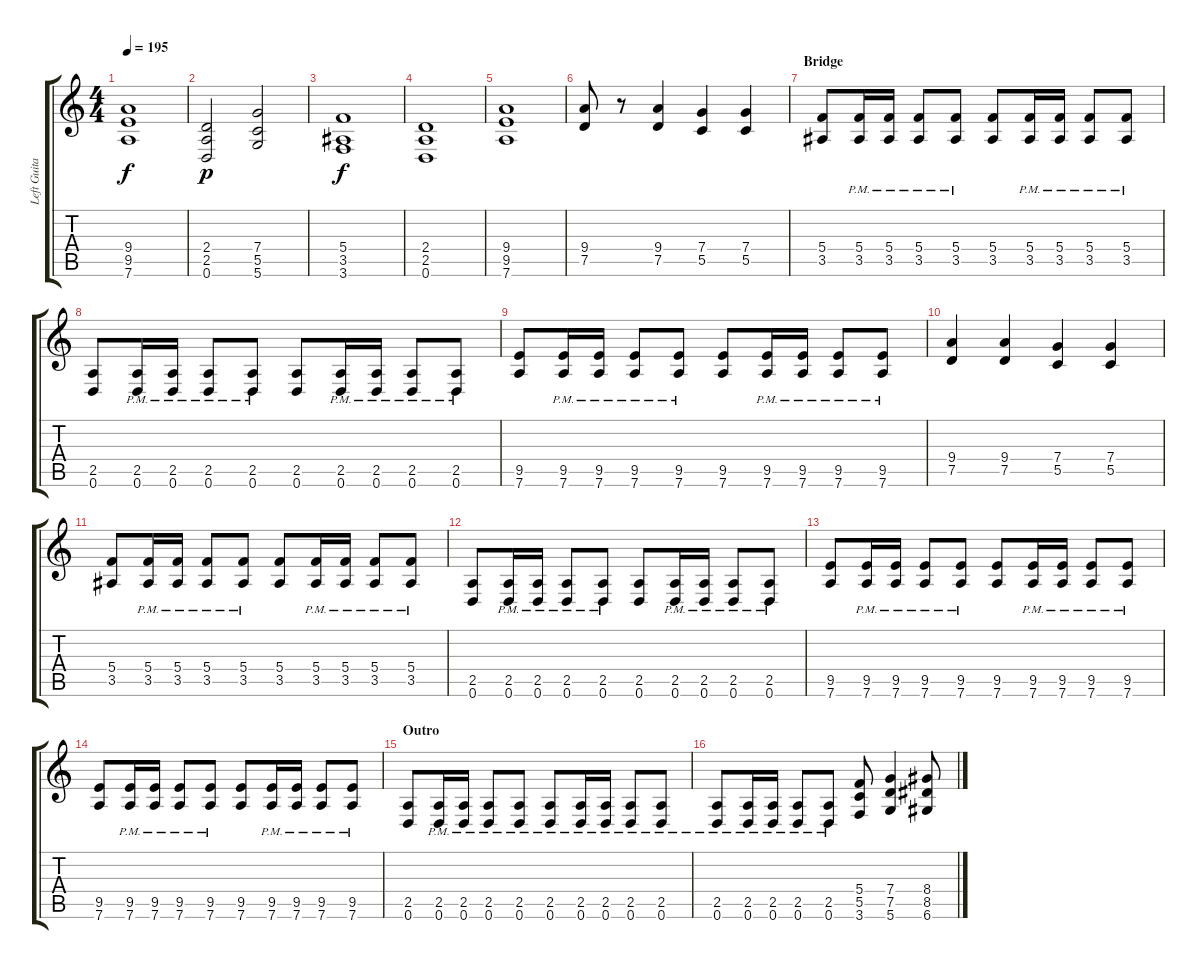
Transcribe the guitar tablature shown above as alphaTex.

\track ("Left Guitar" "Left Guita") {instrument distortionguitar}
\staff {score tabs}
\tuning (D4 A3 F3 C3 G2 D2) {hide}
\ts (4 4)
\tempo 195
\clef g2
\ks c
(9.4 9.5 7.6).1{dy f} |
(2.4 2.5 0.6).2{dy p} (7.4 5.5 5.6).2 |
(5.4 3.5 3.6).1{dy f} |
(2.4 2.5 0.6).1 |
(9.4 9.5 7.6).1 |
(9.4 7.5).8 r.8 (9.4 7.5).4 (7.4 5.5).4 (7.4 5.5).4 |
\section ("" "Bridge")
(5.4 3.5).8 (5.4{pm} 3.5).16 (5.4{pm} 3.5).16 (5.4{pm} 3.5).8 (5.4{pm} 3.5).8 (5.4 3.5).8 (5.4{pm} 3.5).16 (5.4{pm} 3.5).16 (5.4{pm} 3.5).8 (5.4{pm} 3.5).8 |
(2.5 0.6).8 (2.5{pm} 0.6).16 (2.5{pm} 0.6).16 (2.5{pm} 0.6).8 (2.5{pm} 0.6).8 (2.5 0.6).8 (2.5{pm} 0.6).16 (2.5{pm} 0.6).16 (2.5{pm} 0.6).8 (2.5{pm} 0.6).8 |
(9.5 7.6).8 (9.5{pm} 7.6).16 (9.5{pm} 7.6).16 (9.5{pm} 7.6).8 (9.5{pm} 7.6).8 (9.5 7.6).8 (9.5{pm} 7.6).16 (9.5{pm} 7.6).16 (9.5{pm} 7.6).8 (9.5{pm} 7.6).8 |
(9.4 7.5).4 (9.4 7.5).4 (7.4 5.5).4 (7.4 5.5).4 |
(5.4 3.5).8 (5.4{pm} 3.5).16 (5.4{pm} 3.5).16 (5.4{pm} 3.5).8 (5.4{pm} 3.5).8 (5.4 3.5).8 (5.4{pm} 3.5).16 (5.4{pm} 3.5).16 (5.4{pm} 3.5).8 (5.4{pm} 3.5).8 |
(2.5 0.6).8 (2.5{pm} 0.6).16 (2.5{pm} 0.6).16 (2.5{pm} 0.6).8 (2.5{pm} 0.6).8 (2.5 0.6).8 (2.5{pm} 0.6).16 (2.5{pm} 0.6).16 (2.5{pm} 0.6).8 (2.5{pm} 0.6).8 |
(9.5 7.6).8 (9.5{pm} 7.6).16 (9.5{pm} 7.6).16 (9.5{pm} 7.6).8 (9.5{pm} 7.6).8 (9.5 7.6).8 (9.5{pm} 7.6).16 (9.5{pm} 7.6).16 (9.5{pm} 7.6).8 (9.5{pm} 7.6).8 |
(9.5 7.6).8 (9.5{pm} 7.6).16 (9.5{pm} 7.6).16 (9.5{pm} 7.6).8 (9.5{pm} 7.6).8 (9.5 7.6).8 (9.5{pm} 7.6).16 (9.5{pm} 7.6).16 (9.5{pm} 7.6).8 (9.5{pm} 7.6).8 |
\section ("" "Outro")
(2.5 0.6).8 (2.5{pm} 0.6).16 (2.5{pm} 0.6).16 (2.5{pm} 0.6).8 (2.5{pm} 0.6).8 (2.5{pm} 0.6).8 (2.5{pm} 0.6).16 (2.5{pm} 0.6).16 (2.5{pm} 0.6).8 (2.5{pm} 0.6).8 |
(2.5{pm} 0.6).8 (2.5{pm} 0.6).16 (2.5{pm} 0.6).16 (2.5{pm} 0.6).8 (2.5{pm} 0.6).8 (5.4 5.5 3.6).8 (7.4 7.5 5.6).4 (8.4 8.5 6.6).8
